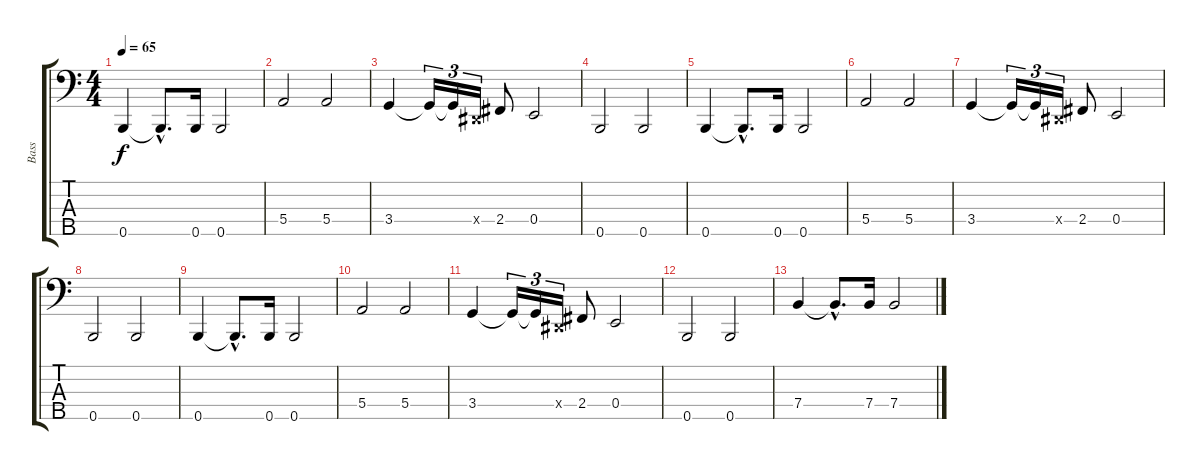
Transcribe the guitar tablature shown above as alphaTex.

\track ("Bass" "Bass") {instrument electricbassfinger}
\staff {score tabs}
\tuning (G2 D2 A1 E1 B0) {hide}
\ts (4 4)
\tempo 65
\clef f4
\ks c
0.5.4{dy f} 0.5{hac t}.8{d} 0.5.16 0.5.2 |
5.4.2 5.4.2 |
3.4.4 3.4{t}.16{tu (3 2)} 3.4{t}.16{tu (3 2)} -1.4{x}.16{tu (3 2)} 2.4.8 0.4.2 |
0.5.2 0.5.2 |
0.5.4 0.5{hac t}.8{d} 0.5.16 0.5.2 |
5.4.2 5.4.2 |
3.4.4 3.4{t}.16{tu (3 2)} 3.4{t}.16{tu (3 2)} -1.4{x}.16{tu (3 2)} 2.4.8 0.4.2 |
0.5.2 0.5.2 |
0.5.4 0.5{hac t}.8{d} 0.5.16 0.5.2 |
5.4.2{volume 8} 5.4.2 |
3.4.4 3.4{t}.16{tu (3 2)} 3.4{t}.16{tu (3 2)} -1.4{x}.16{tu (3 2)} 2.4.8 0.4.2 |
0.5.2{volume 0} 0.5.2 |
7.4.4 7.4{hac t}.8{d} 7.4.16 7.4.2
